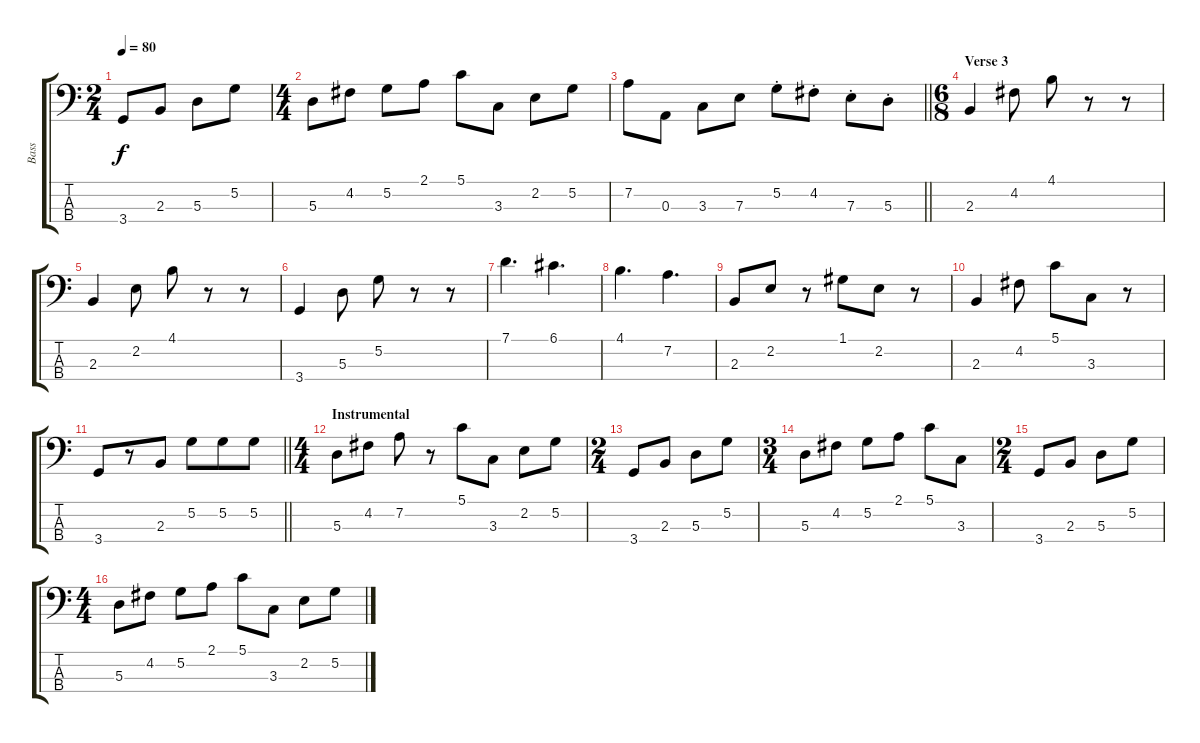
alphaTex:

\track ("Bass" "Bass") {instrument electricbassfinger}
\staff {score tabs}
\tuning (G2 D2 A1 E1) {hide}
\ts (2 4)
\tempo 80
\clef f4
\ks c
3.4.8{dy f} 2.3.8 5.3.8 5.2.8 |
\ts (4 4)
5.3.8 4.2.8 5.2.8 2.1.8 5.1.8 3.3.8 2.2.8 5.2.8 |
\barLineRight lightlight
7.2.8 0.3.8 3.3.8 7.3.8 5.2{st}.8 4.2{st}.8 7.3{st}.8 5.3{st}.8 |
\ts (6 8)
\section ("" "Verse 3")
2.3.4 4.2.8 4.1.8 r.8 r.8 |
2.3.4 2.2.8 4.1.8 r.8 r.8 |
3.4.4 5.3.8 5.2.8 r.8 r.8 |
7.1.4{d} 6.1.4{d} |
4.1.4{d} 7.2.4{d} |
2.3.8 2.2.8 r.8 1.1.8 2.2.8 r.8 |
2.3.4 4.2.8 5.1.8 3.3.8 r.8 |
\barLineRight lightlight
3.4.8 r.8 2.3.8 5.2.8 5.2.8 5.2.8 |
\ts (4 4)
\section ("" "Instrumental")
5.3.8 4.2.8 7.2.8 r.8 5.1.8 3.3.8 2.2.8 5.2.8 |
\ts (2 4)
3.4.8 2.3.8 5.3.8 5.2.8 |
\ts (3 4)
5.3.8 4.2.8 5.2.8 2.1.8 5.1.8 3.3.8 |
\ts (2 4)
3.4.8 2.3.8 5.3.8 5.2.8 |
\ts (4 4)
5.3.8 4.2.8 5.2.8 2.1.8 5.1.8 3.3.8 2.2.8 5.2.8
